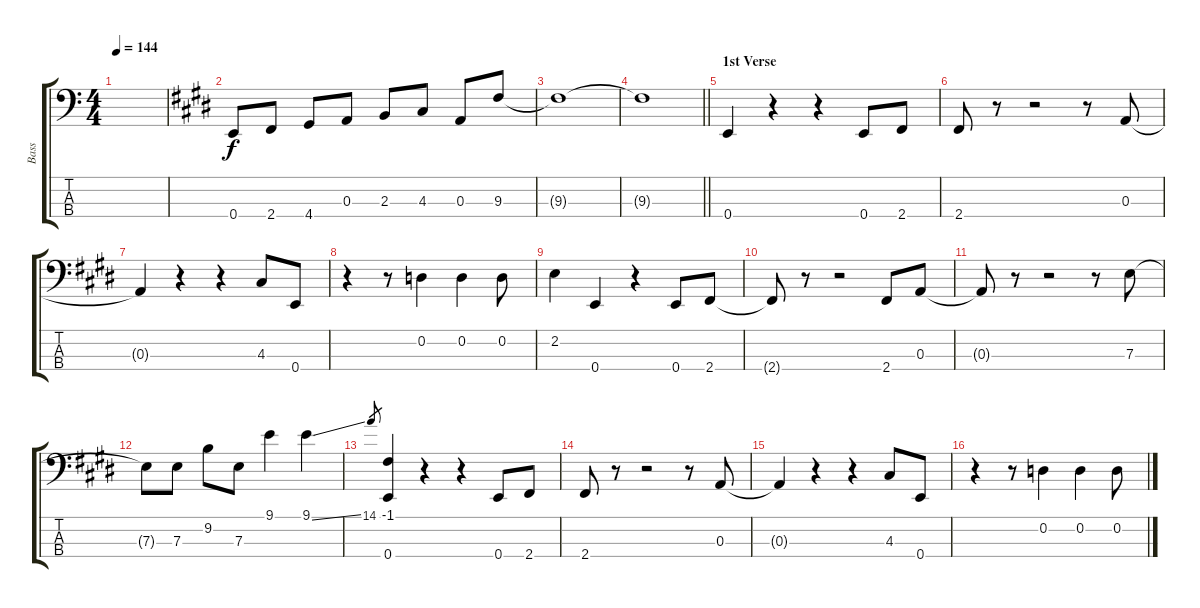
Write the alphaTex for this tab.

\track ("Bass" "Bass") {instrument electricbasspick}
\staff {score tabs}
\tuning (G2 D2 A1 E1) {hide}
\ts (4 4)
\tempo 144
\clef f4
\ks c
|
\ks e
0.4.8 2.4.8 4.4.8 0.3.8 2.3.8 4.3.8 0.3.8 9.3.8 |
\ks c#minor
9.3{t}.1 |
\barLineRight lightlight
9.3{t}.1 |
\section ("" "1st Verse")
0.4.4 r.4 r.4 0.4.8 2.4.8 |
\ks e
2.4.8 r.8 r.2 r.8 0.3.8 |
\ks c#minor
0.3{t}.4 r.4 r.4 4.3.8 0.4.8 |
r.4 r.8 0.2.4 0.2.4 0.2.8 |
2.2.4 0.4.4 r.4 0.4.8 2.4.8 |
\ks e
2.4{t}.8 r.8 r.2 2.4.8 0.3.8 |
\ks c#minor
0.3{t}.8 r.8 r.2 r.8 7.3.8 |
7.3{t}.8 7.3.8 9.2.8 7.3.8 9.1.4 9.1{ss}.4 |
14.1.8{gr} (-1.1 0.4).4 r.4 r.4 0.4.8 2.4.8 |
\ks e
2.4.8 r.8 r.2 r.8 0.3.8 |
\ks c#minor
0.3{t}.4 r.4 r.4 4.3.8 0.4.8 |
r.4 r.8 0.2.4 0.2.4 0.2.8
